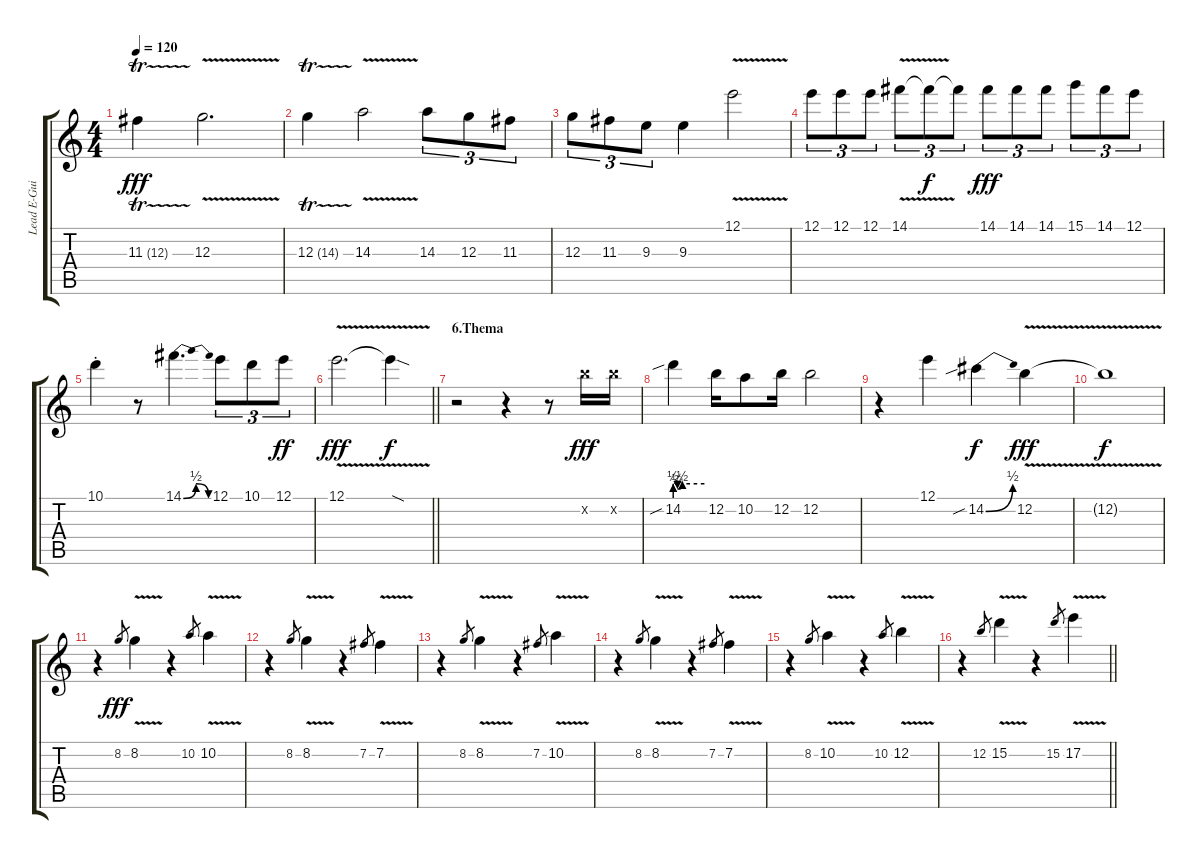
\track ("Lead E-Guitar 1" "Lead E-Gui") {instrument distortionguitar}
\staff {score tabs}
\tuning (E4 B3 G3 D3 A2 E2) {hide}
\ts (4 4)
\tempo 120
\clef g2
\ks c
11.3{tr (12 32)}.4{dy fff} 12.3{v}.2{d} |
12.3{tr (14 32)}.4 14.3{v}.2 14.3.8{tu (3 2)} 12.3.8{tu (3 2)} 11.3.8{tu (3 2)} |
12.3.8{tu (3 2)} 11.3.8{tu (3 2)} 9.3.8{tu (3 2)} 9.3.4 12.1{v}.2 |
12.1.8{tu (3 2)} 12.1.8{tu (3 2)} 12.1.8{tu (3 2)} 14.1{v}.8{tu (3 2)} 14.1{t}.8{tu (3 2) dy f} 14.1{t}.8{tu (3 2)} 14.1.8{tu (3 2) dy fff} 14.1.8{tu (3 2)} 14.1.8{tu (3 2)} 15.1.8{tu (3 2)} 14.1.8{tu (3 2)} 12.1.8{tu (3 2)} |
10.1{st}.4 r.8 14.1{be (bendrelease 0 0 10 2 40 2 60 0)}.4{d} 12.1.8{tu (3 2)} 10.1.8{tu (3 2)} 12.1.8{tu (3 2) dy ff} |
\barLineRight lightlight
12.1{v}.2{d dy fff} 12.1{sod t}.4{dy f} |
\section ("" "6.Thema")
r.2 r.4 r.8 12.2{x}.16{dy fff} 12.2{x}.16 |
14.2{be (custom 0 2 5 1 15 2 60 2) sib}.4 12.2.16 10.2.8 12.2.16 12.2.2 |
r.4 12.1.4 14.2{be (bend 0 0 60 2) sib}.4{dy f} 12.2{v}.4{dy fff} |
12.2{t}.1{dy f} |
r.4{volume 0} 8.2.8{gr dy fff} 8.2{v}.4{volume 16} r.4 10.2.8{gr} 10.2{v}.4 |
r.4 8.2.8{gr} 8.2{v}.4 r.4 7.2.8{gr} 7.2{v}.4 |
r.4 8.2.8{gr} 8.2{v}.4 r.4 7.2.8{gr} 10.2{v}.4 |
r.4 8.2.8{gr} 8.2{v}.4 r.4 7.2.8{gr} 7.2{v}.4 |
r.4 8.2.8{gr} 10.2{v}.4 r.4 10.2.8{gr} 12.2{v}.4 |
\barLineRight lightlight
r.4 12.2.8{gr} 15.2{v}.4 r.4 15.2.8{gr} 17.2{v}.4
